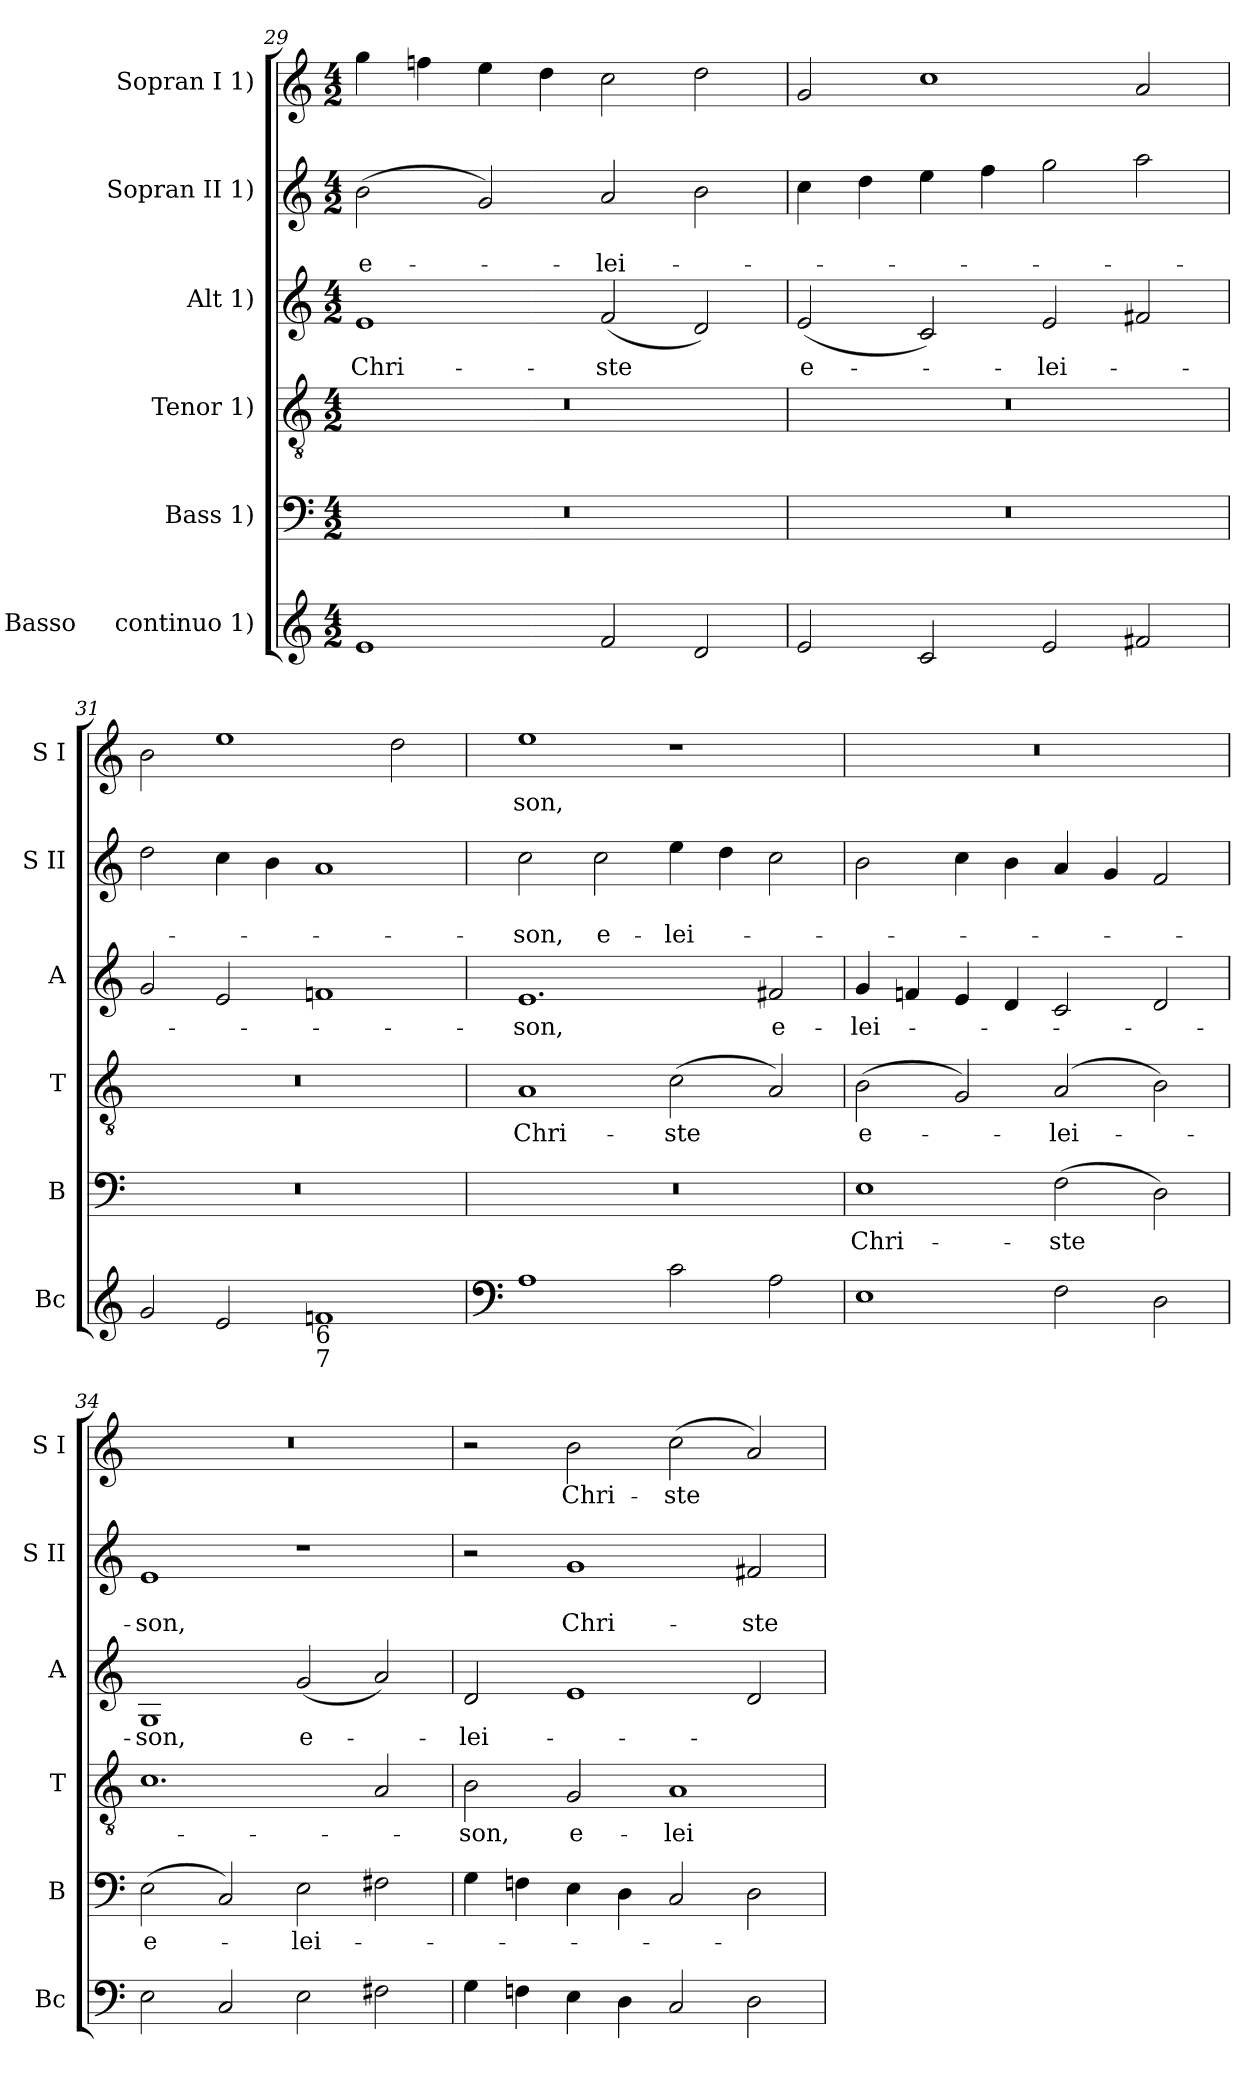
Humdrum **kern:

**kern	**kern	**text	**kern	**text	**kern	**text	**kern	**text	**text	**kern	**text
*part6	*part5	*part5	*part4	*part4	*part3	*part3	*part2	*part2	*part2	*part1	*part1
*staff6	*staff5	*staff5	*staff4	*staff4	*staff3	*staff3	*staff2	*staff2	*staff2	*staff1	*staff1
*I"Basso     continuo 1)	*I"Bass 1)	*	*I"Tenor 1)	*	*I"Alt 1)	*	*I"Sopran II 1)	*	*	*I"Sopran I 1)	*
*I'Bc	*I'B	*	*I'T	*	*I'A	*	*I'S II	*	*	*I'S I	*
*clefG2	*clefF4	*	*clefGv2	*	*clefG2	*	*clefG2	*	*	*clefG2	*
*k[]	*k[]	*	*k[]	*	*k[]	*	*k[]	*	*	*k[]	*
*C:	*C:	*	*C:	*	*C:	*	*C:	*	*	*C:	*
*M4/2	*M4/2	*	*M4/2	*	*M4/2	*	*M4/2	*	*	*M4/2	*
=29	=29	=29	=29	=29	=29	=29	=29	=29	=29	=29	=29
1e	0r	.	0r	.	1e	Chri-	(2b\	.	e-	4gg\	.
.	.	.	.	.	.	.	.	.	.	4ffn\	.
.	.	.	.	.	.	.	2g/)	.	.	4ee\	.
.	.	.	.	.	.	.	.	.	.	4dd\	.
2f/	.	.	.	.	(2f/	-ste	2a/	.	-lei-	2cc\	.
2d/	.	.	.	.	2d/)	.	2b\	.	.	2dd\	.
=30	=30	=30	=30	=30	=30	=30	=30	=30	=30	=30	=30
2e/	0r	.	0r	.	(2e/	e-	4cc\	.	.	2g/	.
.	.	.	.	.	.	.	4dd\	.	.	.	.
2c/	.	.	.	.	2c/)	.	4ee\	.	.	1cc	.
.	.	.	.	.	.	.	4ff\	.	.	.	.
2e/	.	.	.	.	2e/	-lei-	2gg\	.	.	.	.
2f#X/	.	.	.	.	2f#X/	.	2aa\	.	.	2a/	.
=31	=31	=31	=31	=31	=31	=31	=31	=31	=31	=31	=31
2g/	0r	.	0r	.	2g/	.	2dd\	.	.	2b\	.
2e/	.	.	.	.	2e/	.	4cc\	.	.	1ee	.
.	.	.	.	.	.	.	4b\	.	.	.	.
!LO:TX:b:t=6	!	!	!	!	!	!	!	!	!	!	!
!LO:TX:b:t=7	!	!	!	!	!	!	!	!	!	!	!
1fn	.	.	.	.	1fn	.	1a	.	.	.	.
.	.	.	.	.	.	.	.	.	.	2dd\	.
!!LO:PB:g=z
=32	=32	=32	=32	=32	=32	=32	=32	=32	=32	=32	=32
*clefF4	*	*	*	*	*	*	*	*	*	*	*
1A	0r	.	1A	Chri-	1.e	-son,	2cc\	.	-son,	1ee	-son,
.	.	.	.	.	.	.	2cc\	.	e-	.	.
2c\	.	.	(2c\	-ste	.	.	4ee\	.	-lei-	1r	.
.	.	.	.	.	.	.	4dd\	.	.	.	.
2A\	.	.	2A/)	.	2f#X/	e-	2cc\	.	.	.	.
=33	=33	=33	=33	=33	=33	=33	=33	=33	=33	=33	=33
1E	1E	Chri-	(2B\	e-	4g/	-lei-	2b\	.	.	0r	.
.	.	.	.	.	4fn/	.	.	.	.	.	.
.	.	.	2G/)	.	4e/	.	4cc\	.	.	.	.
.	.	.	.	.	4d/	.	4b\	.	.	.	.
2F\	(2F\	-ste	(2A/	-lei-	2c/	.	4a/	.	.	.	.
.	.	.	.	.	.	.	4g/	.	.	.	.
2D\	2D\)	.	2B\)	.	2d/	.	2f/	.	.	.	.
=34	=34	=34	=34	=34	=34	=34	=34	=34	=34	=34	=34
2E\	(2E\	e-	1.c	.	1G	-son,	1e	.	-son,	0r	.
2C/	2C/)	.	.	.	.	.	.	.	.	.	.
2E\	2E\	-lei-	.	.	(2g/	e-	1r	.	.	.	.
2F#X\	2F#X\	.	2A/	.	2a/)	.	.	.	.	.	.
=35	=35	=35	=35	=35	=35	=35	=35	=35	=35	=35	=35
4G\	4G\	.	2B\	-son,	2d/	-lei-	2r	.	.	2r	.
4Fn\	4Fn\	.	.	.	.	.	.	.	.	.	.
4E\	4E\	.	2G/	e-	1e	.	1g	.	Chri-	2b\	Chri-
4D\	4D\	.	.	.	.	.	.	.	.	.	.
2C/	2C/	.	1A	-lei-	.	.	.	.	.	(2cc\	-ste
2D\	2D\	.	.	.	2d/	.	2f#X/	.	-ste	2a/)	.
=	=	=	=	=	=	=	=	=	=	=	=
*-	*-	*-	*-	*-	*-	*-	*-	*-	*-	*-	*-
